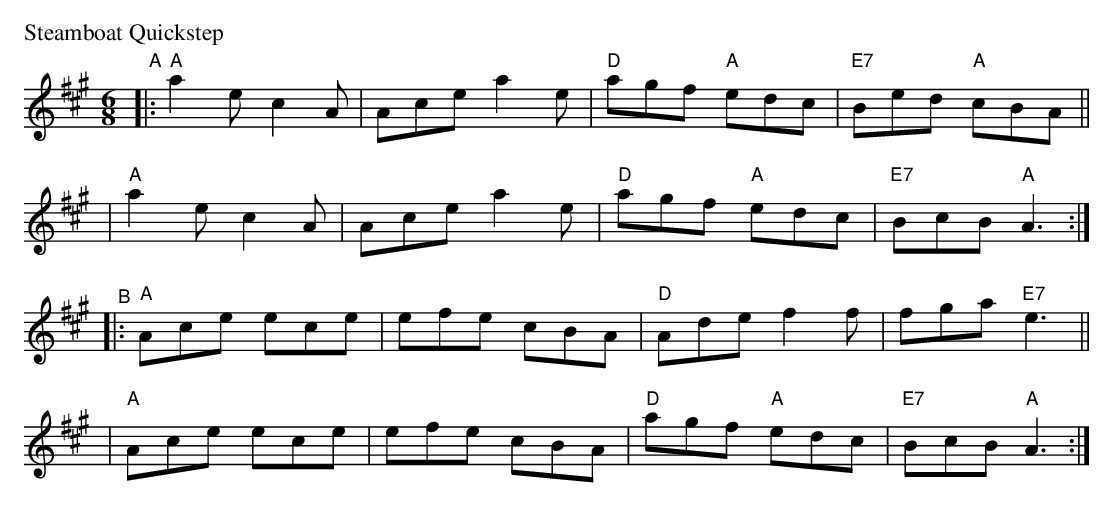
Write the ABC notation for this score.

X:1
P: Steamboat Quickstep
M: 6/8
L: 1/8
K: A
"^A"\
|:"A"a2e c2A | Ace a2e | "D"agf "A"edc | "E7"Bed "A"cBA ||
| "A"a2e c2A | Ace a2e | "D"agf "A"edc | "E7"BcB "A"A3 :|
"^B"\
|:"A"Ace ece | efe cBA | "D"Ade f2f | fga "E7"e3 ||
| "A"Ace ece | efe cBA | "D"agf "A"edc | "E7"BcB "A"A3 :|
